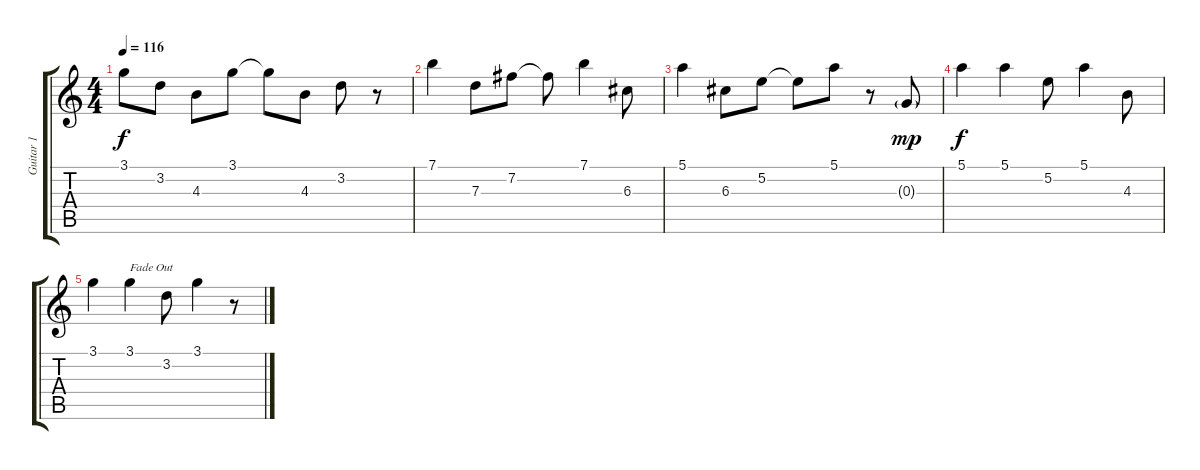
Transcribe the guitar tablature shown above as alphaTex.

\track ("Guitar 1" "Guitar 1") {instrument electricguitarclean}
\staff {score tabs}
\tuning (E4 B3 G3 D3 A2 E2) {hide}
\ts (4 4)
\tempo 116
\clef g2
\ks c
3.1.8{dy f} 3.2.8 4.3.8 3.1.8 3.1{t}.8 4.3.8 3.2.8 r.8 |
7.1.4 7.3.8 7.2.8 7.2{t}.8 7.1.4 6.3.8 |
5.1.4 6.3.8 5.2.8 5.2{t}.8 5.1.8 r.8 0.3{g}.8{dy mp} |
5.1.4{dy f} 5.1.4 5.2.8 5.1.4 4.3.8 |
3.1.4 3.1.4{txt "Fade Out"} 3.2.8 3.1.4 r.8
